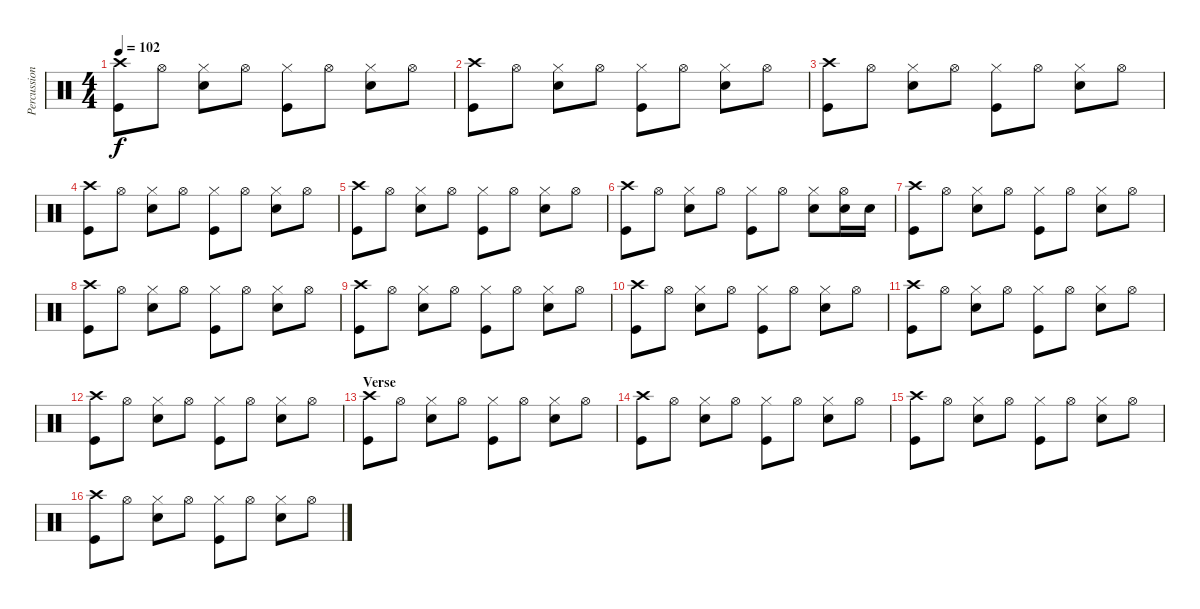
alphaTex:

\track ("Percussion" "Percussion") {instrument percussion}
\staff {score}
\articulation defaults
\ts (4 4)
\tempo 102
\clef neutral
\ks c
("Crash high (hit)" "Kick (hit)").8{dy f} "Hi-Hat (open)".8 ("Hi-Hat (closed)" "Snare (hit) 2").8 "Hi-Hat (open)".8 ("Hi-Hat (closed)" "Kick (hit)").8 "Hi-Hat (open)".8 ("Hi-Hat (closed)" "Snare (hit) 2").8 "Hi-Hat (open)".8 |
("Crash high (hit)" "Kick (hit)").8 "Hi-Hat (open)".8 ("Hi-Hat (closed)" "Snare (hit) 2").8 "Hi-Hat (open)".8 ("Hi-Hat (closed)" "Kick (hit)").8 "Hi-Hat (open)".8 ("Hi-Hat (closed)" "Snare (hit) 2").8 "Hi-Hat (open)".8 |
("Crash high (hit)" "Kick (hit)").8 "Hi-Hat (open)".8 ("Hi-Hat (closed)" "Snare (hit) 2").8 "Hi-Hat (open)".8 ("Hi-Hat (closed)" "Kick (hit)").8 "Hi-Hat (open)".8 ("Hi-Hat (closed)" "Snare (hit) 2").8 "Hi-Hat (open)".8 |
("Crash high (hit)" "Kick (hit)").8 "Hi-Hat (open)".8 ("Hi-Hat (closed)" "Snare (hit) 2").8 "Hi-Hat (open)".8 ("Hi-Hat (closed)" "Kick (hit)").8 "Hi-Hat (open)".8 ("Hi-Hat (closed)" "Snare (hit) 2").8 "Hi-Hat (open)".8 |
("Crash high (hit)" "Kick (hit)").8 "Hi-Hat (open)".8 ("Hi-Hat (closed)" "Snare (hit) 2").8 "Hi-Hat (open)".8 ("Hi-Hat (closed)" "Kick (hit)").8 "Hi-Hat (open)".8 ("Hi-Hat (closed)" "Snare (hit) 2").8 "Hi-Hat (open)".8 |
("Crash high (hit)" "Kick (hit)").8 "Hi-Hat (open)".8 ("Hi-Hat (closed)" "Snare (hit) 2").8 "Hi-Hat (open)".8 ("Hi-Hat (closed)" "Kick (hit)").8 "Hi-Hat (open)".8 ("Hi-Hat (closed)" "Snare (hit) 2").8 ("Hi-Hat (open)" "Snare (hit) 2").16 "Snare (hit) 2".16 |
("Crash high (hit)" "Kick (hit)").8 "Hi-Hat (open)".8 ("Hi-Hat (closed)" "Snare (hit) 2").8 "Hi-Hat (open)".8 ("Hi-Hat (closed)" "Kick (hit)").8 "Hi-Hat (open)".8 ("Hi-Hat (closed)" "Snare (hit) 2").8 "Hi-Hat (open)".8 |
("Crash high (hit)" "Kick (hit)").8 "Hi-Hat (open)".8 ("Hi-Hat (closed)" "Snare (hit) 2").8 "Hi-Hat (open)".8 ("Hi-Hat (closed)" "Kick (hit)").8 "Hi-Hat (open)".8 ("Hi-Hat (closed)" "Snare (hit) 2").8 "Hi-Hat (open)".8 |
("Crash high (hit)" "Kick (hit)").8 "Hi-Hat (open)".8 ("Hi-Hat (closed)" "Snare (hit) 2").8 "Hi-Hat (open)".8 ("Hi-Hat (closed)" "Kick (hit)").8 "Hi-Hat (open)".8 ("Hi-Hat (closed)" "Snare (hit) 2").8 "Hi-Hat (open)".8 |
("Crash high (hit)" "Kick (hit)").8 "Hi-Hat (open)".8 ("Hi-Hat (closed)" "Snare (hit) 2").8 "Hi-Hat (open)".8 ("Hi-Hat (closed)" "Kick (hit)").8 "Hi-Hat (open)".8 ("Hi-Hat (closed)" "Snare (hit) 2").8 "Hi-Hat (open)".8 |
("Crash high (hit)" "Kick (hit)").8 "Hi-Hat (open)".8 ("Hi-Hat (closed)" "Snare (hit) 2").8 "Hi-Hat (open)".8 ("Hi-Hat (closed)" "Kick (hit)").8 "Hi-Hat (open)".8 ("Hi-Hat (closed)" "Snare (hit) 2").8 "Hi-Hat (open)".8 |
("Crash high (hit)" "Kick (hit)").8 "Hi-Hat (open)".8 ("Hi-Hat (closed)" "Snare (hit) 2").8 "Hi-Hat (open)".8 ("Hi-Hat (closed)" "Kick (hit)").8 "Hi-Hat (open)".8 ("Hi-Hat (closed)" "Snare (hit) 2").8 "Hi-Hat (open)".8 |
\section ("" "Verse")
("Crash high (hit)" "Kick (hit)").8 "Hi-Hat (open)".8 ("Hi-Hat (closed)" "Snare (hit) 2").8 "Hi-Hat (open)".8 ("Hi-Hat (closed)" "Kick (hit)").8 "Hi-Hat (open)".8 ("Hi-Hat (closed)" "Snare (hit) 2").8 "Hi-Hat (open)".8 |
("Crash high (hit)" "Kick (hit)").8 "Hi-Hat (open)".8 ("Hi-Hat (closed)" "Snare (hit) 2").8 "Hi-Hat (open)".8 ("Hi-Hat (closed)" "Kick (hit)").8 "Hi-Hat (open)".8 ("Hi-Hat (closed)" "Snare (hit) 2").8 "Hi-Hat (open)".8 |
("Crash high (hit)" "Kick (hit)").8 "Hi-Hat (open)".8 ("Hi-Hat (closed)" "Snare (hit) 2").8 "Hi-Hat (open)".8 ("Hi-Hat (closed)" "Kick (hit)").8 "Hi-Hat (open)".8 ("Hi-Hat (closed)" "Snare (hit) 2").8 "Hi-Hat (open)".8 |
("Crash high (hit)" "Kick (hit)").8 "Hi-Hat (open)".8 ("Hi-Hat (closed)" "Snare (hit) 2").8 "Hi-Hat (open)".8 ("Hi-Hat (closed)" "Kick (hit)").8 "Hi-Hat (open)".8 ("Hi-Hat (closed)" "Snare (hit) 2").8 "Hi-Hat (open)".8
